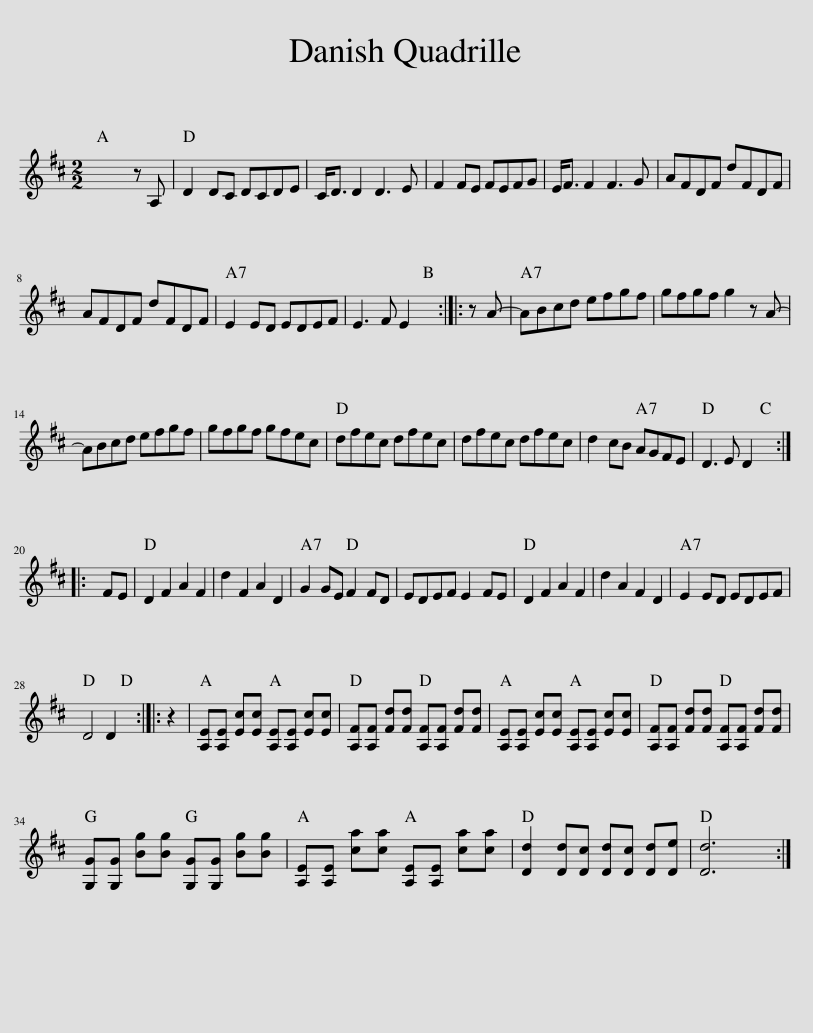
X:1
L:1/8
M:2/2
I:linebreak $
K:D
V:1 treble
V:1
 x8 | z A, | D2 DC DCDE | C<D D2 D3 E | F2 FE FEFG | %5
 E<F F2 F3 G | AFDF dFDF |$ AFDF dFDF | E2 ED EDEF | E3 F E2 :: %10
 z A- | ABcd efgf | gfgf g2 z A- |$ ABcd efgf | gfgf gfec | %15
 dfec dfec | dfec dfec | d2 cB AGFE | D3 E D2 ::$ FE | %20
 D2 F2 A2 F2 | d2 F2 A2 D2 | G2 GE F2 FD | EDEF E2 FE | D2 F2 A2 F2 | %25
 d2 A2 F2 D2 | E2 ED EDEF |$ D4 D2 :: z2 | [A,E][A,E] [Ec][Ec] [A,E][A,E] [Ec][Ec] | %30
 [A,F][A,F] [Fd][Fd] [A,F][A,F] [Fd][Fd] | [A,E][A,E] [Ec][Ec] [A,E][A,E] [Ec][Ec] | [A,F][A,F] [Fd][Fd] [A,F][A,F] [Fd][Fd] |$ [G,G][G,G] [Bg][Bg] [G,G][G,G] [Bg][Bg] | [A,E][A,E] [ca][ca] [A,E][A,E] [ca][ca] | %35
 [Dd]2 [Dd][Dc] [Dd][Dc] [Dd][De] | [Dd]6 :| %37
